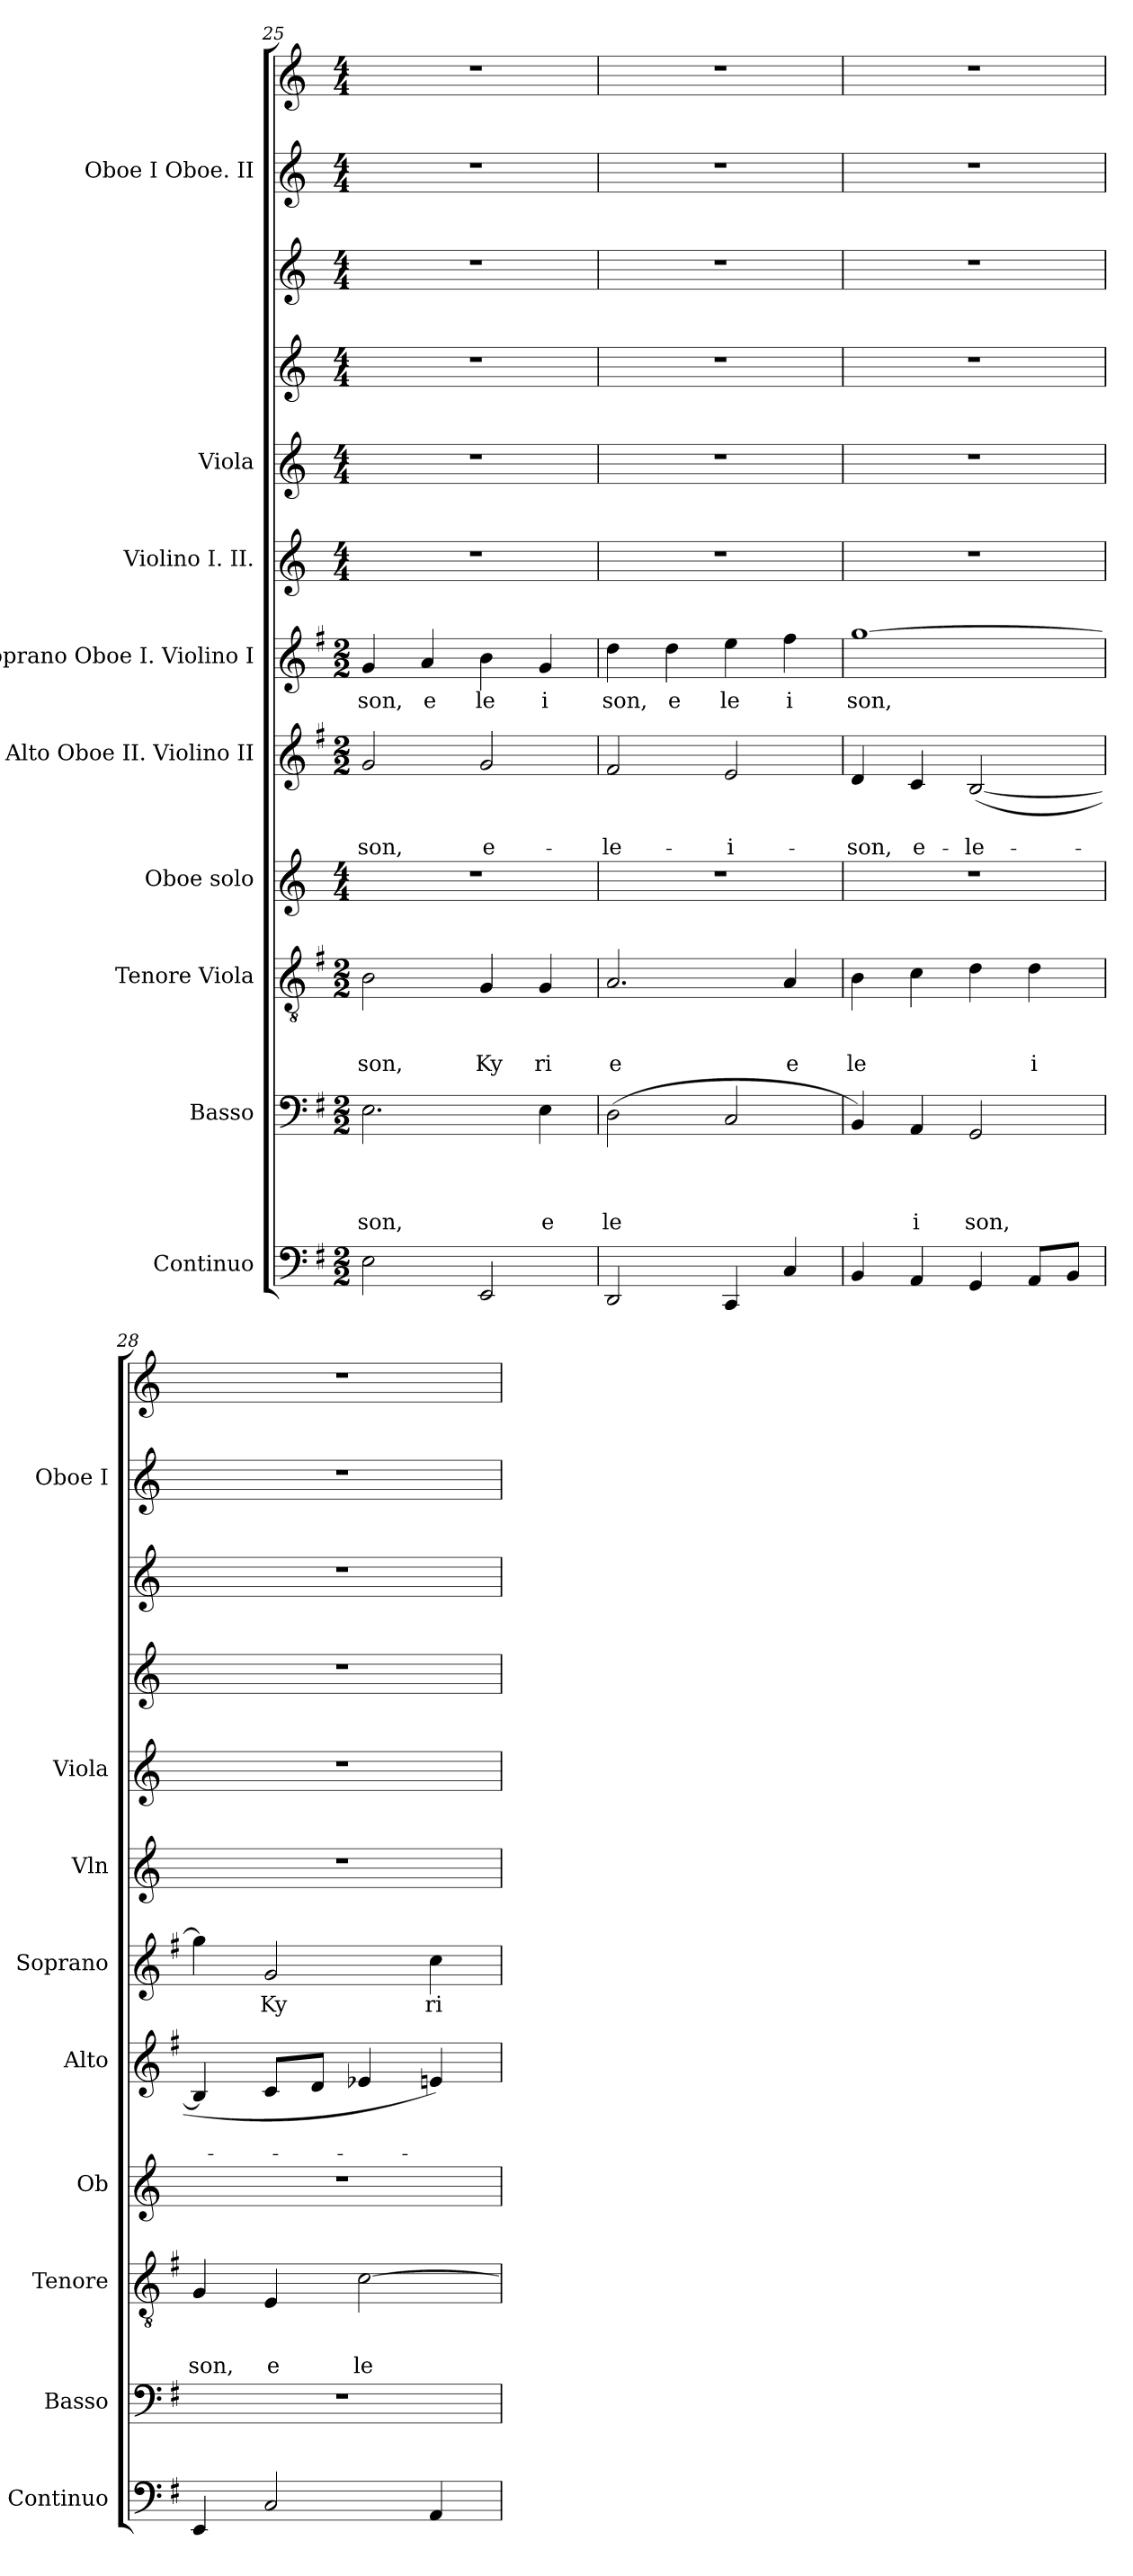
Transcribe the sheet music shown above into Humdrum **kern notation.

**kern	**kern	**text	**text	**text	**text	**kern	**text	**text	**text	**kern	**kern	**text	**text	**kern	**text	**kern	**kern	**kern	**kern	**kern	**kern
*part11	*part10	*part10	*part10	*part10	*part10	*part9	*part9	*part9	*part9	*part8	*part7	*part7	*part7	*part6	*part6	*part5	*part4	*part3	*part2	*part1	*part1
*staff12	*staff11	*staff11	*staff11	*staff11	*staff11	*staff10	*staff10	*staff10	*staff10	*staff9	*staff8	*staff8	*staff8	*staff7	*staff7	*staff6	*staff5	*staff4	*staff3	*staff2	*staff1
*I"Continuo	*I"Basso	*	*	*	*	*I"Tenore Viola	*	*	*	*I"Oboe solo	*I"Alto Oboe II. Violino II	*	*	*I"Soprano Oboe I. Violino I	*	*I"Violino I. II.	*I"Viola	*	*	*I"Oboe I Oboe. II	*
*I'Continuo	*I'Basso	*	*	*	*	*I'Tenore	*	*	*	*I'Ob	*I'Alto	*	*	*I'Soprano	*	*I'Vln	*I'Viola	*	*	*I'Oboe I	*
*clefF4	*clefF4	*	*	*	*	*clefGv2	*	*	*	*clefG2	*clefG2	*	*	*clefG2	*	*clefG2	*clefG2	*clefG2	*clefG2	*clefG2	*clefG2
*k[f#]	*k[f#]	*	*	*	*	*k[f#]	*	*	*	*k[]	*k[f#]	*	*	*k[f#]	*	*k[]	*k[]	*k[]	*k[]	*k[]	*k[]
*G:	*G:	*	*	*	*	*G:	*	*	*	*C:	*G:	*	*	*G:	*	*C:	*C:	*C:	*C:	*C:	*C:
*M2/2	*M2/2	*	*	*	*	*M2/2	*	*	*	*M4/4	*M2/2	*	*	*M2/2	*	*M4/4	*M4/4	*M4/4	*M4/4	*M4/4	*M4/4
=25	=25	=25	=25	=25	=25	=25	=25	=25	=25	=25	=25	=25	=25	=25	=25	=25	=25	=25	=25	=25	=25
!	!	!	!	!	!LO:LY:b	!	!	!	!LO:LY:b	!	!	!	!LO:LY:b	!	!LO:LY:b	!	!	!	!	!	!
2E\	2.E\	.	.	.	son,	2B\	.	.	son,	1r	2g/	.	-son,	4g/	son,	1r	1r	1r	1r	1r	1r
!	!	!	!	!	!	!	!	!	!	!	!	!	!	!	!LO:LY:b	!	!	!	!	!	!
.	.	.	.	.	.	.	.	.	.	.	.	.	.	4a/	e	.	.	.	.	.	.
!	!	!	!	!	!	!	!	!	!LO:LY:b	!	!	!	!LO:LY:b	!	!LO:LY:b	!	!	!	!	!	!
2EE/	.	.	.	.	.	4G/	.	.	Ky	.	2g/	.	e-	4b\	le	.	.	.	.	.	.
!	!	!	!	!	!LO:LY:b	!	!	!	!LO:LY:b	!	!	!	!	!	!LO:LY:b	!	!	!	!	!	!
.	4E\	.	.	.	e	4G/	.	.	ri	.	.	.	.	4g/	i	.	.	.	.	.	.
=26	=26	=26	=26	=26	=26	=26	=26	=26	=26	=26	=26	=26	=26	=26	=26	=26	=26	=26	=26	=26	=26
!	!	!	!	!	!LO:LY:b	!	!	!	!LO:LY:b	!	!	!	!LO:LY:b	!	!LO:LY:b	!	!	!	!	!	!
2DD/	(>2D\	.	.	.	le	2.A/	.	.	e	1r	2f#/	.	-le-	4dd\	son,	1r	1r	1r	1r	1r	1r
!	!	!	!	!	!	!	!	!	!	!	!	!	!	!	!LO:LY:b	!	!	!	!	!	!
.	.	.	.	.	.	.	.	.	.	.	.	.	.	4dd\	e	.	.	.	.	.	.
!	!	!	!	!	!	!	!	!	!	!	!	!	!LO:LY:b	!	!LO:LY:b	!	!	!	!	!	!
4CC/	2C/	.	.	.	.	.	.	.	.	.	2e/	.	-i-	4ee\	le	.	.	.	.	.	.
!	!	!	!	!	!	!	!	!	!LO:LY:b	!	!	!	!	!	!LO:LY:b	!	!	!	!	!	!
4C/	.	.	.	.	.	4A/	.	.	e	.	.	.	.	4ff#\	i	.	.	.	.	.	.
=27	=27	=27	=27	=27	=27	=27	=27	=27	=27	=27	=27	=27	=27	=27	=27	=27	=27	=27	=27	=27	=27
!	!	!	!	!	!	!	!	!	!LO:LY:b	!	!	!	!LO:LY:b	!	!LO:LY:b	!	!	!	!	!	!
4BB/	4BB/)	.	.	.	.	4B\	.	.	le	1r	4d/	.	-son,	[>1gg	son,	1r	1r	1r	1r	1r	1r
!	!	!	!	!	!LO:LY:b	!	!	!	!	!	!	!	!LO:LY:b	!	!	!	!	!	!	!	!
4AA/	4AA/	.	.	.	i	4c\	.	.	.	.	4c/	.	e-	.	.	.	.	.	.	.	.
!	!	!	!	!	!LO:LY:b	!	!	!	!	!	!	!	!LO:LY:b	!	!	!	!	!	!	!	!
4GG/	2GG/	.	.	.	son,	4d\	.	.	.	.	(<[<2B/	.	-le-	.	.	.	.	.	.	.	.
!	!	!	!	!	!	!	!	!	!LO:LY:b	!	!	!	!	!	!	!	!	!	!	!	!
8AA/L	.	.	.	.	.	4d\	.	.	i	.	.	.	.	.	.	.	.	.	.	.	.
8BB/J	.	.	.	.	.	.	.	.	.	.	.	.	.	.	.	.	.	.	.	.	.
=28	=28	=28	=28	=28	=28	=28	=28	=28	=28	=28	=28	=28	=28	=28	=28	=28	=28	=28	=28	=28	=28
!	!	!	!	!	!	!	!	!	!LO:LY:b	!	!	!	!	!	!	!	!	!	!	!	!
4EE/	1r	.	.	.	.	4G/	.	.	son,	1r	4B/]	.	.	4gg\]	.	1r	1r	1r	1r	1r	1r
!	!	!	!	!	!	!	!	!	!LO:LY:b	!	!	!	!	!	!LO:LY:b	!	!	!	!	!	!
2C/	.	.	.	.	.	4E/	.	.	e	.	8c/L	.	.	2g/	Ky	.	.	.	.	.	.
.	.	.	.	.	.	.	.	.	.	.	8d/J	.	.	.	.	.	.	.	.	.	.
!	!	!	!	!	!	!	!	!	!LO:LY:b	!	!	!	!	!	!	!	!	!	!	!	!
.	.	.	.	.	.	[<2c\	.	.	le	.	4e-X/	.	.	.	.	.	.	.	.	.	.
!	!	!	!	!	!	!	!	!	!	!	!	!	!	!	!LO:LY:b	!	!	!	!	!	!
4AA/	.	.	.	.	.	.	.	.	.	.	4en/)	.	.	4cc\	ri	.	.	.	.	.	.
=	=	=	=	=	=	=	=	=	=	=	=	=	=	=	=	=	=	=	=	=	=
*-	*-	*-	*-	*-	*-	*-	*-	*-	*-	*-	*-	*-	*-	*-	*-	*-	*-	*-	*-	*-	*-
